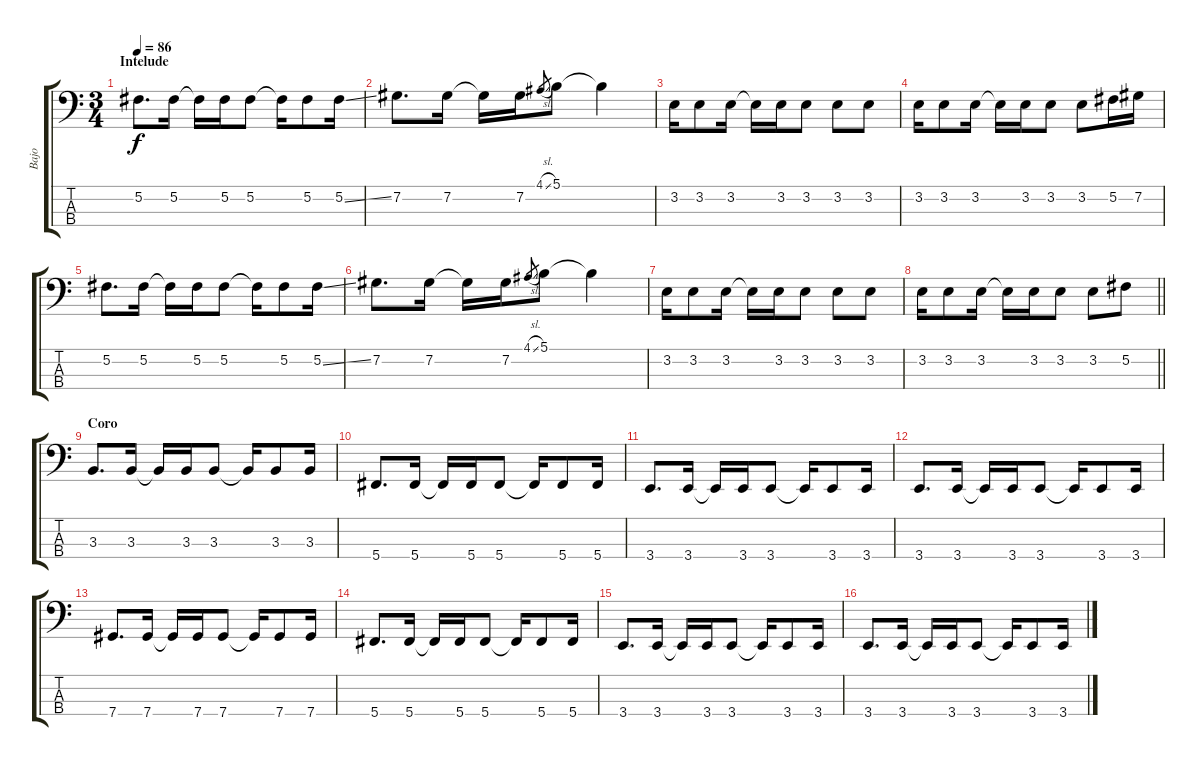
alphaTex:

\track ("Bajo" "Bajo") {instrument electricbassfinger}
\staff {score tabs}
\tuning (Gb2 Db2 Ab1 Db1) {hide}
\ts (3 4)
\section ("" "Intelude")
\tempo 86
\clef f4
\ks c
5.2.8{d dy f} 5.2.16 5.2{t}.16 5.2.16 5.2.8 5.2{t}.16 5.2.8 5.2{ss}.16 |
7.2.8{d} 7.2.16 7.2{t}.16 7.2.16 4.1{sl}.8{gr} 5.1.8 5.1{t}.4 |
3.2.16 3.2.8 3.2.16 3.2{t}.16 3.2.16 3.2.8 3.2.8 3.2.8 |
3.2.16 3.2.8 3.2.16 3.2{t}.16 3.2.16 3.2.8 3.2.8 5.2.16 7.2.16 |
5.2.8{d} 5.2.16 5.2{t}.16 5.2.16 5.2.8 5.2{t}.16 5.2.8 5.2{ss}.16 |
7.2.8{d} 7.2.16 7.2{t}.16 7.2.16 4.1{sl}.8{gr} 5.1.8 5.1{t}.4 |
3.2.16 3.2.8 3.2.16 3.2{t}.16 3.2.16 3.2.8 3.2.8 3.2.8 |
\barLineRight lightlight
3.2.16 3.2.8 3.2.16 3.2{t}.16 3.2.16 3.2.8 3.2.8 5.2.8 |
\section ("" "Coro")
3.3.8{d} 3.3.16 3.3{t}.16 3.3.16 3.3.8 3.3{t}.16 3.3.8 3.3.16 |
5.4.8{d} 5.4.16 5.4{t}.16 5.4.16 5.4.8 5.4{t}.16 5.4.8 5.4.16 |
3.4.8{d} 3.4.16 3.4{t}.16 3.4.16 3.4.8 3.4{t}.16 3.4.8 3.4.16 |
3.4.8{d} 3.4.16 3.4{t}.16 3.4.16 3.4.8 3.4{t}.16 3.4.8 3.4.16 |
7.4.8{d} 7.4.16 7.4{t}.16 7.4.16 7.4.8 7.4{t}.16 7.4.8 7.4.16 |
5.4.8{d} 5.4.16 5.4{t}.16 5.4.16 5.4.8 5.4{t}.16 5.4.8 5.4.16 |
3.4.8{d} 3.4.16 3.4{t}.16 3.4.16 3.4.8 3.4{t}.16 3.4.8 3.4.16 |
3.4.8{d} 3.4.16 3.4{t}.16 3.4.16 3.4.8 3.4{t}.16 3.4.8 3.4.16
